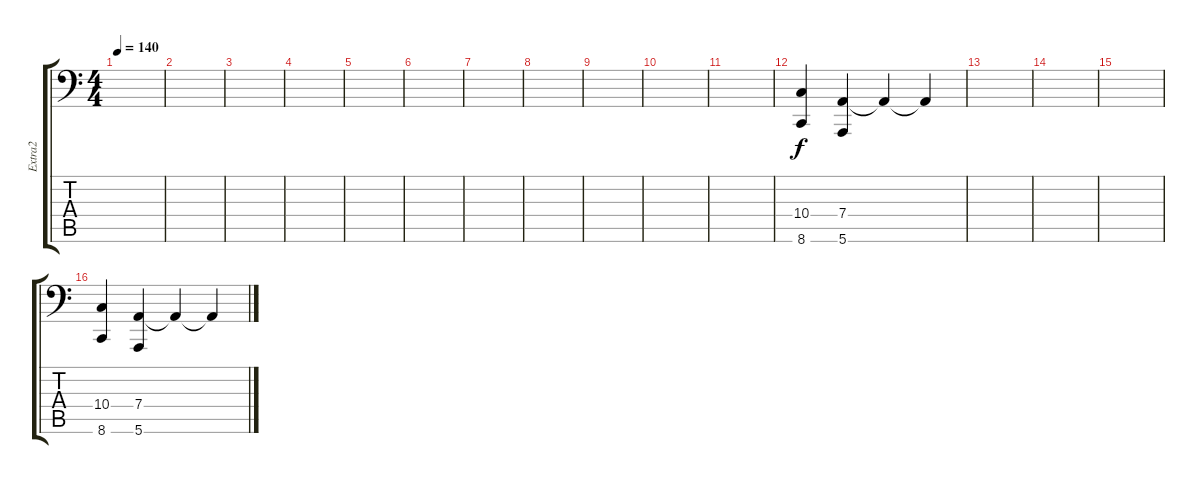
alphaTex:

\track ("Extra2" "Extra2") {instrument synthstrings1}
\staff {score tabs}
\tuning (E3 B2 G2 D2 A1 E1) {hide}
\ts (4 4)
\tempo 140
\clef f4
\ks c
|
|
|
|
|
|
|
|
|
|
|
(10.4 8.6).4 (7.4 5.6).4 7.4{t}.4 7.4{t}.4 |
|
|
|
(10.4 8.6).4 (7.4 5.6).4 7.4{t}.4 7.4{t}.4
